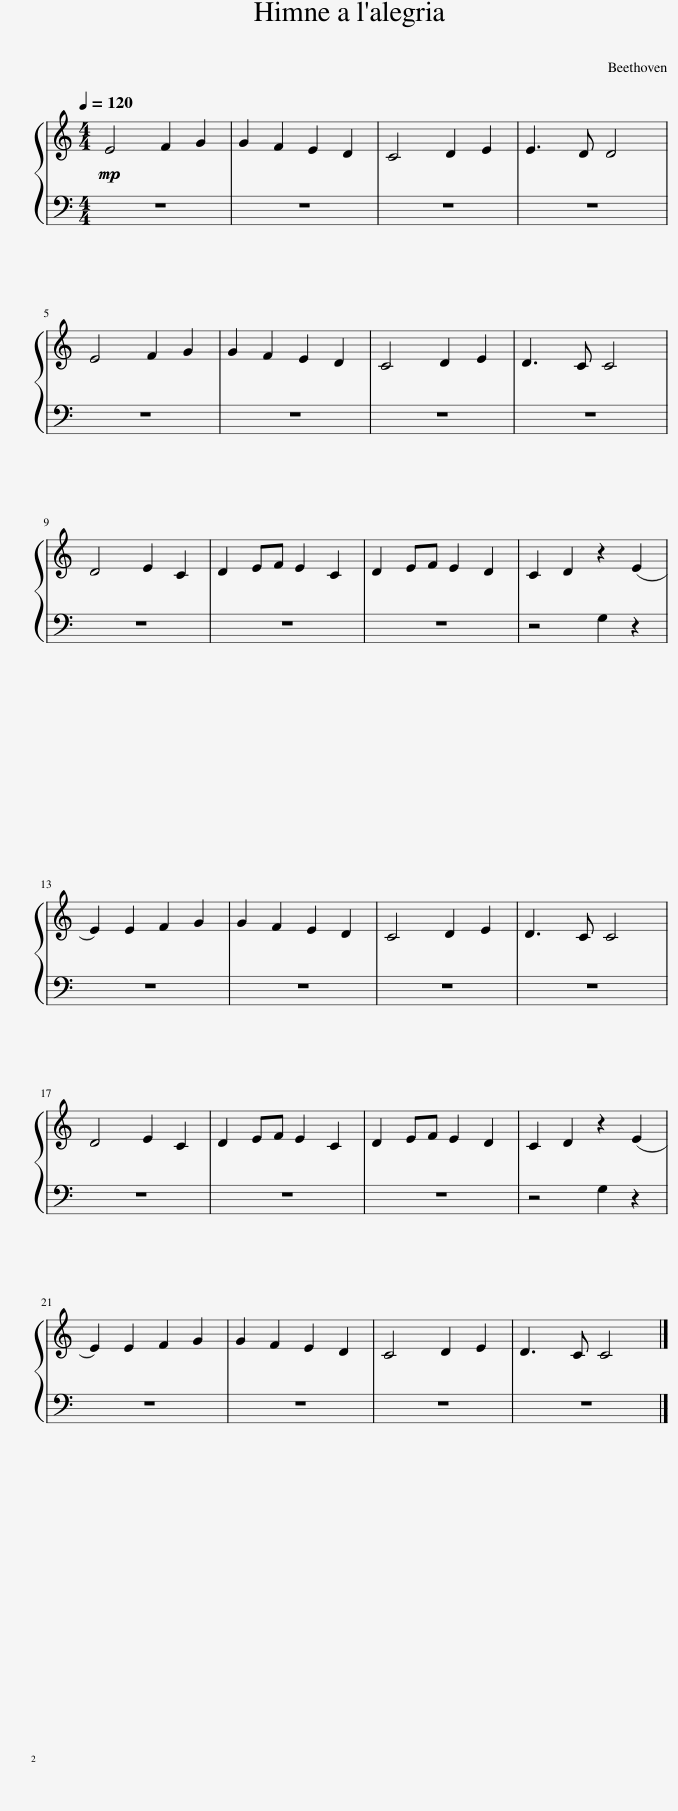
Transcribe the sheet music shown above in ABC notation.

X:1
%%score { 1 | 2 }
L:1/8
Q:1/4=120
M:4/4
I:linebreak $
K:C
V:1 treble
V:2 bass
V:1
!mp! E4 F2 G2 | G2 F2 E2 D2 | C4 D2 E2 | E3 D D4 |$ E4 F2 G2 | %5
 G2 F2 E2 D2 | C4 D2 E2 | D3 C C4 |$ D4 E2 C2 | D2 EF E2 C2 | %10
 D2 EF E2 D2 | C2 D2 z2 (E2 |$ E2) E2 F2 G2 | G2 F2 E2 D2 | C4 D2 E2 | %15
 D3 C C4 |$ D4 E2 C2 | D2 EF E2 C2 | D2 EF E2 D2 | C2 D2 z2 (E2 |$ %20
 E2) E2 F2 G2 | G2 F2 E2 D2 | C4 D2 E2 | D3 C C4 |] %24
V:2
 z8 | z8 | z8 | z8 |$ z8 | %5
 z8 | z8 | z8 |$ z8 | z8 | %10
 z8 | z4 G,2 z2 |$ z8 | z8 | z8 | %15
 z8 |$ z8 | z8 | z8 | z4 G,2 z2 |$ %20
 z8 | z8 | z8 | z8 |] %24
